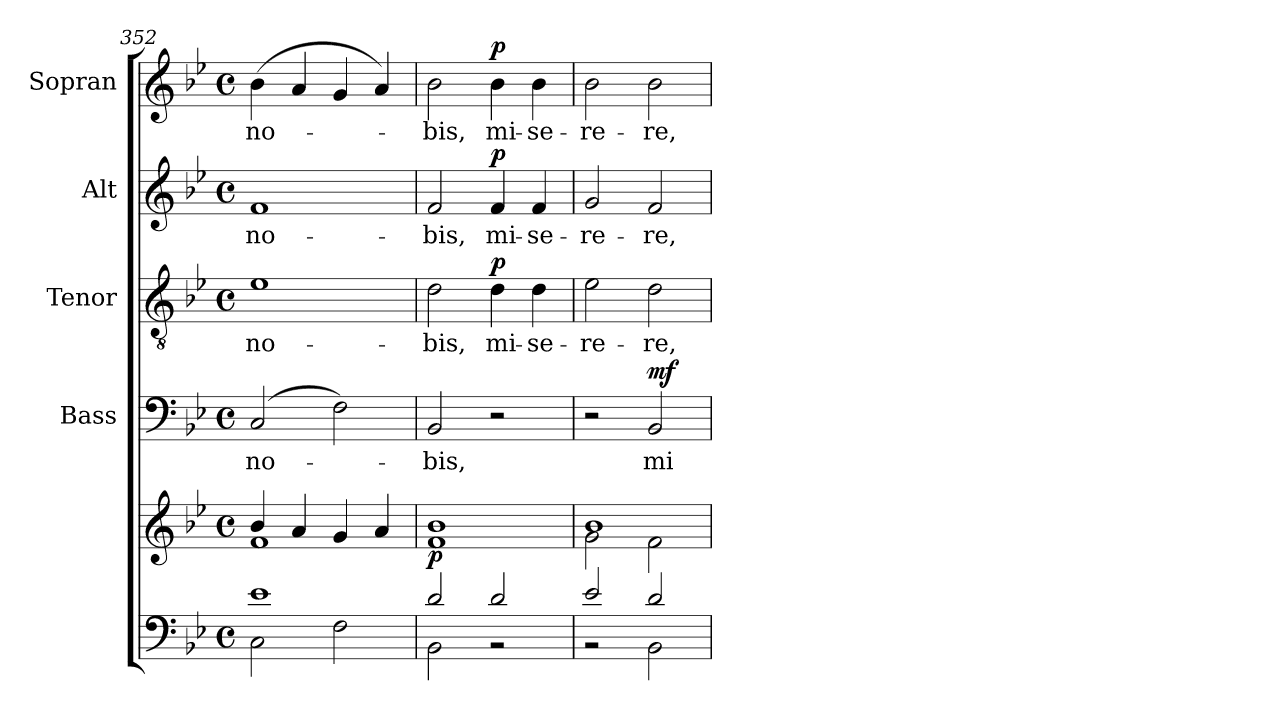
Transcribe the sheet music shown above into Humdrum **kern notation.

**kern	**kern	**dynam	**kern	**text	**dynam	**kern	**text	**dynam	**kern	**text	**dynam	**kern	**text	**dynam
*part5	*part5	*part5	*part4	*part4	*part4	*part3	*part3	*part3	*part2	*part2	*part2	*part1	*part1	*part1
*staff6	*staff5	*staff5/6	*staff4	*staff4	*staff4	*staff3	*staff3	*staff3	*staff2	*staff2	*staff2	*staff1	*staff1	*staff1
*	*	*	*I"Bass	*	*	*I"Tenor	*	*	*I"Alt	*	*	*I"Sopran	*	*
*	*	*	*I'B.	*	*	*I'T.	*	*	*I'A.	*	*	*I'S.	*	*
*clefF4	*clefG2	*	*clefF4	*	*	*clefGv2	*	*	*clefG2	*	*	*clefG2	*	*
*k[b-e-]	*k[b-e-]	*	*k[b-e-]	*	*	*k[b-e-]	*	*	*k[b-e-]	*	*	*k[b-e-]	*	*
*B-:	*B-:	*	*B-:	*	*	*B-:	*	*	*B-:	*	*	*B-:	*	*
*M4/4	*M4/4	*	*M4/4	*	*	*M4/4	*	*	*M4/4	*	*	*M4/4	*	*
*met(c)	*met(c)	*	*met(c)	*	*	*met(c)	*	*	*met(c)	*	*	*met(c)	*	*
=352	=352	=352	=352	=352	=352	=352	=352	=352	=352	=352	=352	=352	=352	=352
*^	*^	*	*	*	*	*	*	*	*	*	*	*	*	*
!	!	!	!	!	!	!LO:LY:b	!	!	!LO:LY:b	!	!	!LO:LY:b	!	!	!LO:LY:b	!
1e-	2C\	4b-/	1f	.	(2C/	no-	.	1e-	no-	.	1f	no-	.	(>4b-\	no-	.
.	.	4a/	.	.	.	.	.	.	.	.	.	.	.	4a/	.	.
.	2F\	4g/	.	.	2F\)	.	.	.	.	.	.	.	.	4g/	.	.
.	.	4a/	.	.	.	.	.	.	.	.	.	.	.	4a/)	.	.
=353	=353	=353	=353	=353	=353	=353	=353	=353	=353	=353	=353	=353	=353	=353	=353	=353
!	!	!	!	!LO:DY:b	!	!LO:LY:b	!	!	!LO:LY:b	!	!	!LO:LY:b	!	!	!LO:LY:b	!
2d/	2BB-\	1b-	1f	p	2BB-/	-bis,	.	2d\	-bis,	.	2f/	-bis,	.	2b-\	-bis,	.
!	!	!	!	!	!	!	!	!	!LO:LY:b	!LO:DY:a	!	!LO:LY:b	!LO:DY:a	!	!LO:LY:b	!LO:DY:a
2d/	2rBB	.	.	.	2r	.	.	4d\	mi-	p	4f/	mi-	p	4b-\	mi-	p
!	!	!	!	!	!	!	!	!	!LO:LY:b	!	!	!LO:LY:b	!	!	!LO:LY:b	!
.	.	.	.	.	.	.	.	4d\	-se-	.	4f/	-se-	.	4b-\	-se-	.
=354	=354	=354	=354	=354	=354	=354	=354	=354	=354	=354	=354	=354	=354	=354	=354	=354
!	!	!	!	!	!	!	!	!	!LO:LY:b	!	!	!LO:LY:b	!	!	!LO:LY:b	!
2e-/	2rBB	1b-	2g\	.	2r	.	.	2e-\	-re-	.	2g/	-re-	.	2b-\	-re-	.
!	!	!	!	!	!	!LO:LY:b	!LO:DY:a	!	!LO:LY:b	!	!	!LO:LY:b	!	!	!LO:LY:b	!
2d/	2BB-\	.	2f\	.	2BB-/	mi-	mf	2d\	-re,	.	2f/	-re,	.	2b-\	-re,	.
*v	*v	*	*	*	*	*	*	*	*	*	*	*	*	*	*	*
*	*v	*v	*	*	*	*	*	*	*	*	*	*	*	*	*
=	=	=	=	=	=	=	=	=	=	=	=	=	=	=
*-	*-	*-	*-	*-	*-	*-	*-	*-	*-	*-	*-	*-	*-	*-
